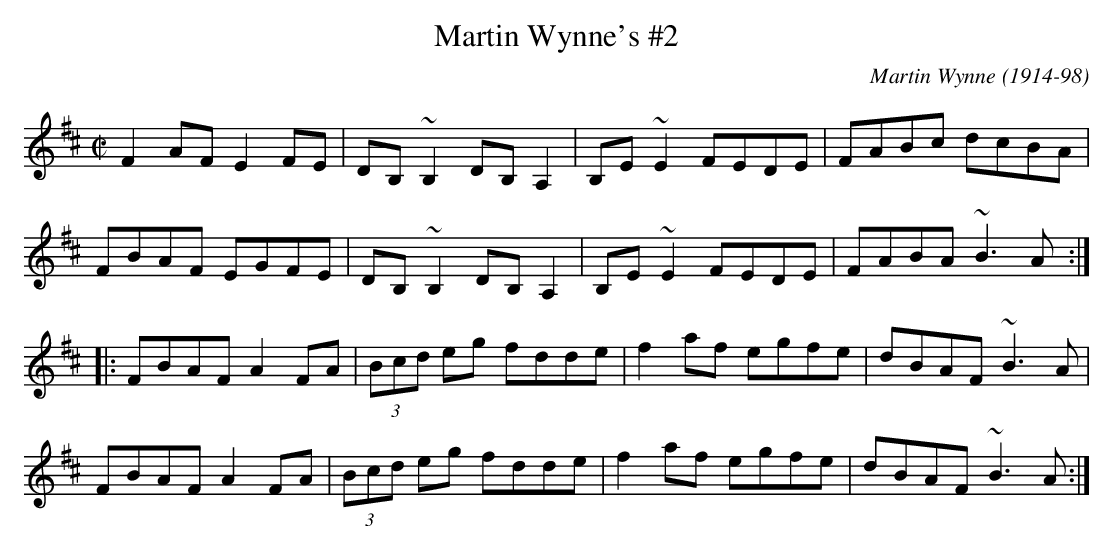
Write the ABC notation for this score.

X:1
T:Martin Wynne's #2
C:Martin Wynne (1914-98)
M:C|
K:Bm
F2AF E2FE|DB,~B,2 DB,A,2|B,E~E2 FEDE|FABc dcBA|
FBAF EGFE|DB,~B,2 DB,A,2|B,E~E2 FEDE|FABA ~B3A:|
|:FBAF A2FA|(3Bcd eg fdde|f2af egfe|dBAF ~B3A|
FBAF A2FA|(3Bcd eg fdde|f2af egfe|dBAF ~B3A:|
